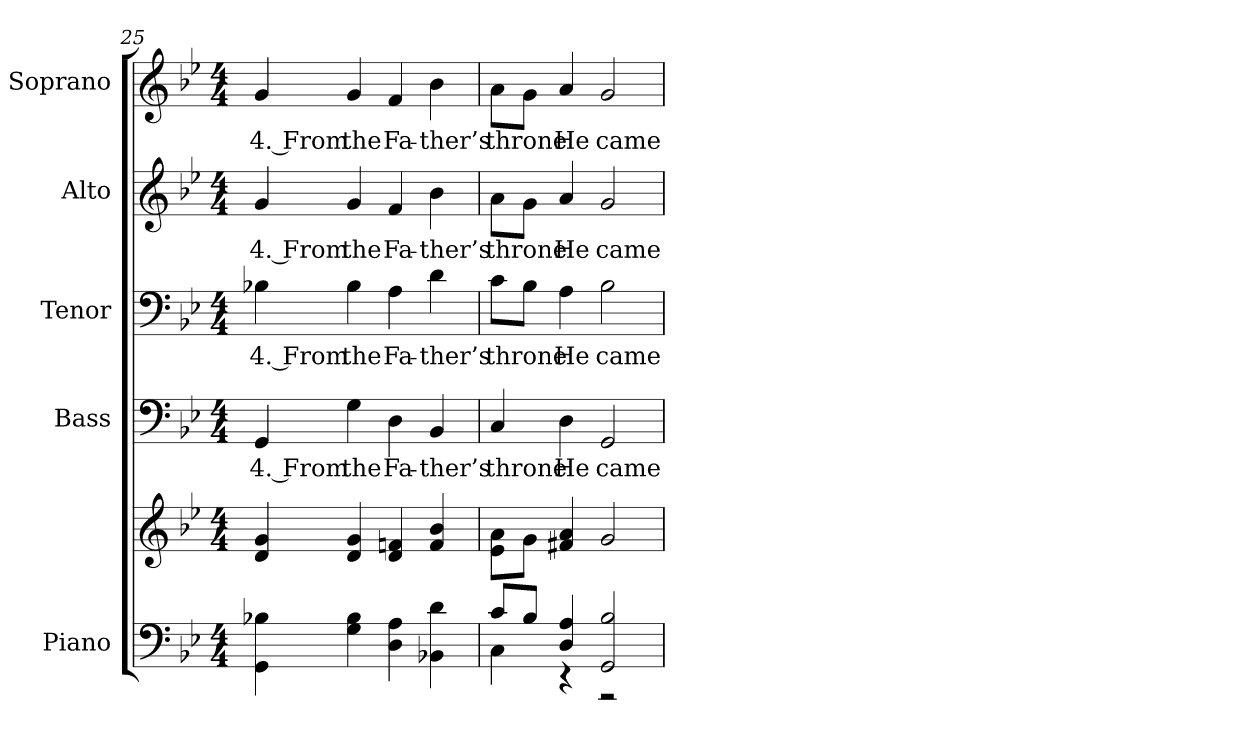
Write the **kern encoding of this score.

**kern	**kern	**kern	**text	**kern	**text	**kern	**text	**kern	**text
*part5	*part5	*part4	*part4	*part3	*part3	*part2	*part2	*part1	*part1
*staff6	*staff5	*staff4	*staff4	*staff3	*staff3	*staff2	*staff2	*staff1	*staff1
*I"Piano	*	*I"Bass	*	*I"Tenor	*	*I"Alto	*	*I"Soprano	*
*I'Pno.	*	*I'B.	*	*I'T.	*	*I'A.	*	*I'S.	*
!!LO:PB:g=z
*clefF4	*clefG2	*clefF4	*	*clefF4	*	*clefG2	*	*clefG2	*
*k[b-e-]	*k[b-e-]	*k[b-e-]	*	*k[b-e-]	*	*k[b-e-]	*	*k[b-e-]	*
*B-:	*B-:	*B-:	*	*B-:	*	*B-:	*	*B-:	*
*M4/4	*M4/4	*M4/4	*	*M4/4	*	*M4/4	*	*M4/4	*
=25	=25	=25	=25	=25	=25	=25	=25	=25	=25
!	!	!	!LO:LY:b:color=#000000	!	!	!	!	!	!
!	!	!	!	!	!LO:LY:b:color=#000000	!	!	!	!
!	!	!	!	!	!	!	!LO:LY:b:color=#000000	!	!
!	!	!	!	!	!	!	!	!	!LO:LY:b:color=#000000
4GGi\ 4B-Xi	4di/ 4gi	4GGi/	4. From	4B-Xi\	4. From	4gi/	4. From	4gi/	4. From
!	!	!	!LO:LY:b:color=#000000	!	!	!	!	!	!
!	!	!	!	!	!LO:LY:b:color=#000000	!	!	!	!
!	!	!	!	!	!	!	!LO:LY:b:color=#000000	!	!
!	!	!	!	!	!	!	!	!	!LO:LY:b:color=#000000
4Gi\ 4B-i	4di/ 4gi	4Gi\	the	4B-i\	the	4gi/	the	4gi/	the
!	!	!	!LO:LY:b:color=#000000	!	!	!	!	!	!
!	!	!	!	!	!LO:LY:b:color=#000000	!	!	!	!
!	!	!	!	!	!	!	!LO:LY:b:color=#000000	!	!
!	!	!	!	!	!	!	!	!	!LO:LY:b:color=#000000
4Di\ 4Ai	4di/ 4fni	4Di\	Fa-	4Ai\	Fa-	4fi/	Fa-	4fi/	Fa-
!	!	!	!LO:LY:b:color=#000000	!	!	!	!	!	!
!	!	!	!	!	!LO:LY:b:color=#000000	!	!	!	!
!	!	!	!	!	!	!	!LO:LY:b:color=#000000	!	!
!	!	!	!	!	!	!	!	!	!LO:LY:b:color=#000000
4BB-Xi\ 4di	4fi/ 4b-i	4BB-i/	-ther’s	4di\	-ther’s	4b-i\	-ther’s	4b-i\	-ther’s
=26	=26	=26	=26	=26	=26	=26	=26	=26	=26
*^	*	*	*	*	*	*	*	*	*
!	!	!	!	!LO:LY:b:color=#000000	!	!	!	!	!	!
!	!	!	!	!	!	!LO:LY:b:color=#000000	!	!	!	!
!	!	!	!	!	!	!	!	!LO:LY:b:color=#000000	!	!
!	!	!	!	!	!	!	!	!	!	!LO:LY:b:color=#000000
8ci/L	4Ci\	8e-i\ 8aiL	4Ci/	throne	8ci\L	throne	8ai\L	throne	8ai\L	throne
8B-i/J	.	8gi\J	.	.	8B-i\J	.	8gi\J	.	8gi\J	.
!	!	!	!	!LO:LY:b:color=#000000	!	!	!	!	!	!
!	!	!	!	!	!	!LO:LY:b:color=#000000	!	!	!	!
!	!	!	!	!	!	!	!	!LO:LY:b:color=#000000	!	!
!	!	!	!	!	!	!	!	!	!	!LO:LY:b:color=#000000
4Di/ 4Ai	4r	4f#Xi/ 4ai	4Di\	He	4Ai\	He	4ai/	He	4ai/	He
!	!	!	!	!LO:LY:b:color=#000000	!	!	!	!	!	!
!	!	!	!	!	!	!LO:LY:b:color=#000000	!	!	!	!
!	!	!	!	!	!	!	!	!LO:LY:b:color=#000000	!	!
!	!	!	!	!	!	!	!	!	!	!LO:LY:b:color=#000000
2GGi/ 2B-i	2r	2gi/	2GGi/	came	2B-i\	came	2gi/	came	2gi/	came
*v	*v	*	*	*	*	*	*	*	*	*
=	=	=	=	=	=	=	=	=	=
*-	*-	*-	*-	*-	*-	*-	*-	*-	*-
